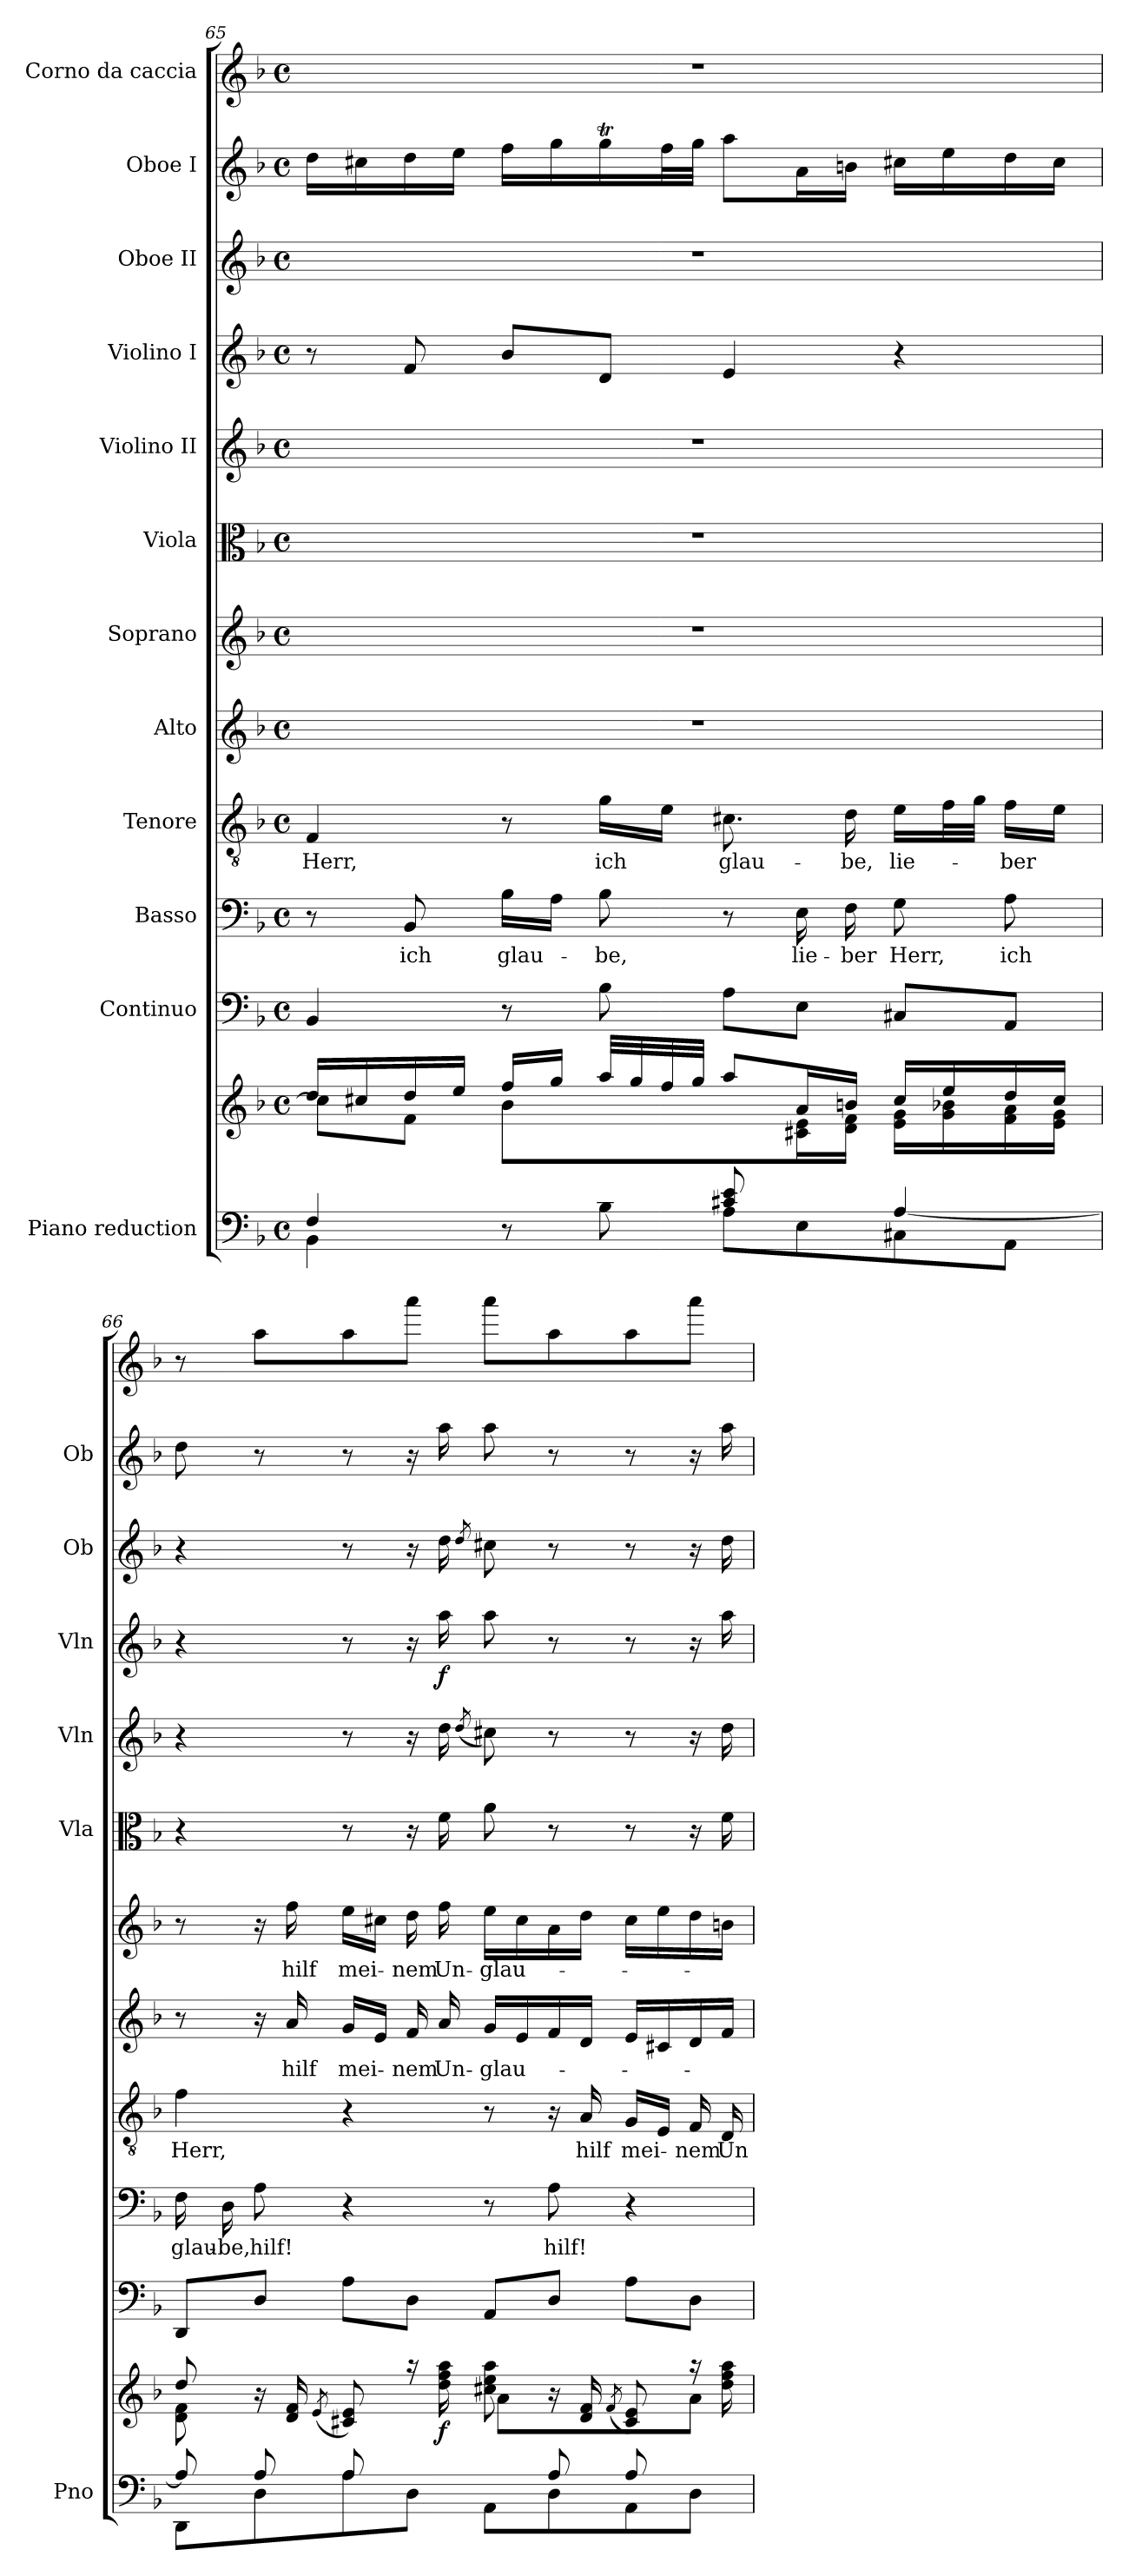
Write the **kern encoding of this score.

**kern	**kern	**dynam	**kern	**kern	**text	**kern	**text	**kern	**text	**kern	**text	**kern	**kern	**kern	**dynam	**kern	**kern	**kern
*part12	*part12	*part12	*part11	*part10	*part10	*part9	*part9	*part8	*part8	*part7	*part7	*part6	*part5	*part4	*part4	*part3	*part2	*part1
*staff13	*staff12	*staff12/13	*staff11	*staff10	*staff10	*staff9	*staff9	*staff8	*staff8	*staff7	*staff7	*staff6	*staff5	*staff4	*staff4	*staff3	*staff2	*staff1
*I"Piano reduction	*	*	*I"Continuo	*I"Basso	*	*I"Tenore	*	*I"Alto	*	*I"Soprano	*	*I"Viola	*I"Violino II	*I"Violino I	*	*I"Oboe II	*I"Oboe I	*I"Corno da caccia
*I'Pno	*	*	*	*	*	*	*	*	*	*	*	*I'Vla	*I'Vln	*I'Vln	*	*I'Ob	*I'Ob	*
*clefF4	*clefG2	*	*clefF4	*clefF4	*	*clefGv2	*	*clefG2	*	*clefG2	*	*clefC3	*clefG2	*clefG2	*	*clefG2	*clefG2	*clefG2
*	*	*	*	*	*	*	*	*	*	*	*	*	*	*	*	*	*	*ITrd7c12
*k[b-]	*k[b-]	*	*k[b-]	*k[b-]	*	*k[b-]	*	*k[b-]	*	*k[b-]	*	*k[b-]	*k[b-]	*k[b-]	*	*k[b-]	*k[b-]	*k[b-]
*M4/4	*M4/4	*	*M4/4	*M4/4	*	*M4/4	*	*M4/4	*	*M4/4	*	*M4/4	*M4/4	*M4/4	*	*M4/4	*M4/4	*M4/4
*met(c)	*met(c)	*	*met(c)	*met(c)	*	*met(c)	*	*met(c)	*	*met(c)	*	*met(c)	*met(c)	*met(c)	*	*met(c)	*met(c)	*met(c)
=65	=65	=65	=65	=65	=65	=65	=65	=65	=65	=65	=65	=65	=65	=65	=65	=65	=65	=65
*^	*^	*	*	*	*	*	*	*	*	*	*	*	*	*	*	*	*	*
*	*^	*	*	*	*	*	*	*	*	*	*	*	*	*	*	*	*	*	*	*
!	!	!	!	!	!	!	!	!	!	!LO:LY:b	!	!	!	!	!	!	!	!	!	!	!
4.ryy	4F/	4BB-\	16dd/LL	8cc\L]	.	4BB-/	8r	.	4F/	Herr,	1r	.	1r	.	1r	1r	8r	.	1r	16dd\LL	1r
.	.	.	16cc#X/	.	.	.	.	.	.	.	.	.	.	.	.	.	.	.	.	16cc#X\	.
!	!	!	!	!	!	!	!	!LO:LY:b	!	!	!	!	!	!	!	!	!	!	!	!	!
.	.	.	16dd/	8f\J	.	.	8BB-/	ich	.	.	.	.	.	.	.	.	8f/	.	.	16dd\	.
.	.	.	16ee/JJ	.	.	.	.	.	.	.	.	.	.	.	.	.	.	.	.	16ee\JJ	.
!	!	!	!	!	!	!	!	!LO:LY:b	!	!	!	!	!	!	!	!	!	!	!	!	!
.	8r	8ryy	16ff/LL	8b-\L	.	8r	16B-\LL	glau-	8r	.	.	.	.	.	.	.	8b-/L	.	.	16ff\LL	.
.	.	.	16gg/JJ	.	.	.	16A\JJ	.	.	.	.	.	.	.	.	.	.	.	.	16gg\	.
!	!	!	!	!	!	!	!	!LO:LY:b	!	!LO:LY:b	!	!	!	!	!	!	!	!	!	!	!
8d/J	8ryy	8B-\	32aa/LLL	4ryy	.	8B-\	8B-\	-be,	16g\LL	ich	.	.	.	.	.	.	8d/J	.	.	16ggT\	.
.	.	.	32gg/	.	.	.	.	.	.	.	.	.	.	.	.	.	.	.	.	.	.
.	.	.	32ff/	.	.	.	.	.	16e\JJ	.	.	.	.	.	.	.	.	.	.	32ff\L	.
.	.	.	32gg/JJJ	.	.	.	.	.	.	.	.	.	.	.	.	.	.	.	.	32gg\JJJ	.
!	!	!	!	!	!	!	!	!	!	!LO:LY:b	!	!	!	!	!	!	!	!	!	!	!
8c#X/ 8e/L	4ryy	8A\L	8aa/L	.	.	8A\L	8r	.	8.c#X\	glau-	.	.	.	.	.	.	4e/	.	.	8aa\L	.
!	!	!	!	!	!	!	!	!LO:LY:b	!	!	!	!	!	!	!	!	!	!	!	!	!
4.ryy	.	8E\	16a/L	16c#X\ 16e\L	.	8E\J	16E\	lie-	.	.	.	.	.	.	.	.	.	.	.	16a\L	.
!	!	!	!	!	!	!	!	!LO:LY:b	!	!LO:LY:b	!	!	!	!	!	!	!	!	!	!	!
.	.	.	16bn/JJ	16d\ 16f\JJ	.	.	16F\	-ber	16d\	-be,	.	.	.	.	.	.	.	.	.	16bn\JJ	.
!	!	!	!	!	!	!	!	!LO:LY:b	!	!LO:LY:b	!	!	!	!	!	!	!	!	!	!	!
.	[4A/	8C#X\	16cc#/LL	16e\ 16g\LL	.	8C#X/L	8G\	Herr,	16e\LL	lie-	.	.	.	.	.	.	4r	.	.	16cc#X\LL	.
.	.	.	16ee/	16g\ 16b-X\	.	.	.	.	32f\L	.	.	.	.	.	.	.	.	.	.	16ee\	.
.	.	.	.	.	.	.	.	.	32g\JJJ	.	.	.	.	.	.	.	.	.	.	.	.
!	!	!	!	!	!	!	!	!LO:LY:b	!	!LO:LY:b	!	!	!	!	!	!	!	!	!	!	!
.	.	8AA\J	16dd/	16f\ 16a\	.	8AA/J	8A\	ich	16f\LL	-ber	.	.	.	.	.	.	.	.	.	16dd\	.
.	.	.	16cc#/JJ	16e\ 16g\JJ	.	.	.	.	16e\JJ	.	.	.	.	.	.	.	.	.	.	16cc#\JJ	.
*	*v	*v	*	*	*	*	*	*	*	*	*	*	*	*	*	*	*	*	*	*	*
!!LO:PB:g=z
=66	=66	=66	=66	=66	=66	=66	=66	=66	=66	=66	=66	=66	=66	=66	=66	=66	=66	=66	=66	=66
*	*	*	*^	*	*	*	*	*	*	*	*	*	*	*	*	*	*	*	*	*
!	!	!	!	!	!	!	!	!LO:LY:b	!	!LO:LY:b	!	!	!	!	!	!	!	!	!	!	!
8A/L]	8DD\L	8dd/	8d\ 8f\	4.ryy	.	8DD/L	16F\	glau-	4f\	Herr,	8r	.	8r	.	4r	4r	4r	.	4r	8dd\	8r
!	!	!	!	!	!	!	!	!LO:LY:b	!	!	!	!	!	!	!	!	!	!	!	!	!
.	.	.	.	.	.	.	16D\	-be,	.	.	.	.	.	.	.	.	.	.	.	.	.
!	!	!	!	!	!	!	!	!LO:LY:b	!	!	!	!	!	!	!	!	!	!	!	!	!
8A/	8D\	16r	16ryy	.	.	8D/J	8A\	hilf!	.	.	16r	.	16r	.	.	.	.	.	.	8r	8a\L
!	!	!	!	!	!	!	!	!	!	!	!	!LO:LY:b	!	!LO:LY:b	!	!	!	!	!	!	!
.	.	16d/ 16f/	16ryy	.	.	.	.	.	.	.	16a/	hilf	16ff\	hilf	.	.	.	.	.	.	.
.	.	(>8qe/	.	.	.	.	.	.	.	.	.	.	.	.	.	.	.	.	.	.	.
!	!	!	!	!	!	!	!	!	!	!	!	!LO:LY:b	!	!LO:LY:b	!	!	!	!	!	!	!
8A/	8A\	8c#X/ 8e/)	8ryy	.	.	8A\L	4r	.	4r	.	16g/LL	mei-	16ee\LL	mei-	8r	8r	8r	.	8r	8r	8a\
.	.	.	.	.	.	.	.	.	.	.	16e/JJ	.	16cc#X\JJ	.	.	.	.	.	.	.	.
!	!	!	!	!	!	!	!	!	!	!	!	!LO:LY:b	!	!LO:LY:b	!	!	!	!	!	!	!
4ryy	8D\J	16raa	16ryy	8a\J	.	8D\J	.	.	.	.	16f/	-nem	16dd\	-nem	16r	16r	16r	.	16r	16r	8aa\J
!	!	!	!	!	!LO:DY:b	!	!	!	!	!	!	!LO:LY:b	!	!LO:LY:b	!	!	!	!LO:DY:b	!	!	!
.	.	16dd\ 16ff\ 16aa\	16ryy	.	f	.	.	.	.	.	16a/	Un-	16ff\	Un-	16f\	16dd\	16aa\	f	16dd\	16aa\	.
.	.	.	.	.	.	.	.	.	.	.	.	.	.	.	.	(<8qdd/	.	.	8qdd/	.	.
!	!	!	!	!	!	!	!	!	!	!	!	!LO:LY:b	!	!LO:LY:b	!	!	!	!	!	!	!
.	8AA\L	8cc#X\ 8ee\ 8aa\	2ryy	8a\L	.	8AA/L	8r	.	8r	.	16g/LL	-glau-	16ee\LL	-glau-	8a\	8cc#X\)	8aa\	.	8cc#X\	8aa\	8aa\L
.	.	.	.	.	.	.	.	.	.	.	16e/	.	16cc#\	.	.	.	.	.	.	.	.
!	!	!	!	!	!	!	!	!LO:LY:b	!	!	!	!	!	!	!	!	!	!	!	!	!
8A/	8D\	16r	.	4ryy	.	8D/J	8A\	hilf!	16r	.	16f/	.	16a\	.	8r	8r	8r	.	8r	8r	8a\
!	!	!	!	!	!	!	!	!	!	!LO:LY:b	!	!	!	!	!	!	!	!	!	!	!
.	.	16d/ 16f/	.	.	.	.	.	.	16A/	hilf	16d/JJ	.	16dd\JJ	.	.	.	.	.	.	.	.
.	.	(>8qf/	.	.	.	.	.	.	.	.	.	.	.	.	.	.	.	.	.	.	.
!	!	!	!	!	!	!	!	!	!	!LO:LY:b	!	!	!	!	!	!	!	!	!	!	!
8A/	8AA\	8c#/ 8e/)	.	.	.	8A\L	4r	.	16G/LL	mei-	16e/LL	.	16cc#\LL	.	8r	8r	8r	.	8r	8r	8a\
.	.	.	.	.	.	.	.	.	16E/JJ	.	16c#X/	.	16ee\	.	.	.	.	.	.	.	.
!	!	!	!	!	!	!	!	!	!	!LO:LY:b	!	!	!	!	!	!	!	!	!	!	!
8ryy	8D\J	16r	.	8a\J	.	8D\J	.	.	16F/	-nem	16d/	.	16dd\	.	16r	16r	16r	.	16r	16r	8aa\J
!	!	!	!	!	!	!	!	!	!	!LO:LY:b	!	!	!	!	!	!	!	!	!	!	!
.	.	16dd\ 16ff\ 16aa\	.	.	.	.	.	.	16D/	Un-	16f/JJ	.	16bn\JJ	.	16f\	16dd\	16aa\	.	16dd\	16aa\	.
*v	*v	*	*	*	*	*	*	*	*	*	*	*	*	*	*	*	*	*	*	*	*
*	*v	*v	*v	*	*	*	*	*	*	*	*	*	*	*	*	*	*	*	*	*
=	=	=	=	=	=	=	=	=	=	=	=	=	=	=	=	=	=	=
*-	*-	*-	*-	*-	*-	*-	*-	*-	*-	*-	*-	*-	*-	*-	*-	*-	*-	*-
